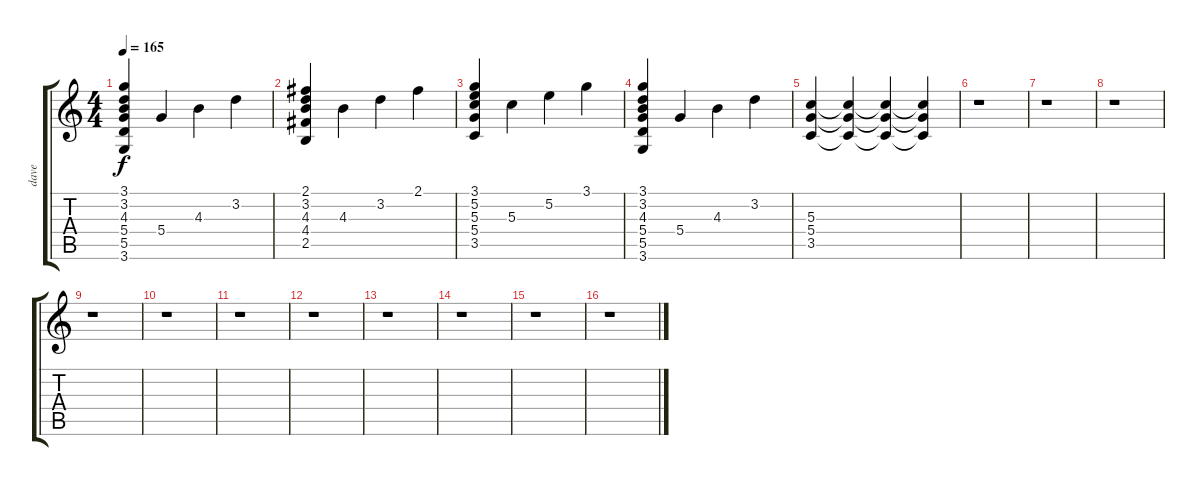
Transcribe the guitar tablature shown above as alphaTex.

\track ("dave" "dave") {instrument acousticguitarsteel}
\staff {score tabs}
\tuning (E4 B3 G3 D3 A2 E2) {hide}
\ts (4 4)
\tempo 165
\clef g2
\ks c
(3.1 3.2 4.3 5.4 5.5 3.6).4{dy f} 5.4.4 4.3.4 3.2.4 |
(2.1 3.2 4.3 4.4 2.5).4 4.3.4 3.2.4 2.1.4 |
(3.1 5.2 5.3 5.4 3.5).4 5.3.4 5.2.4 3.1.4 |
(3.1 3.2 4.3 5.4 5.5 3.6).4 5.4.4 4.3.4 3.2.4 |
(5.3 5.4 3.5).4 (5.3{t} 5.4{t} 3.5{t}).4 (5.3{t} 5.4{t} 3.5{t}).4 (5.3{t} 5.4{t} 3.5{t}).4 |
r.1 |
r.1 |
r.1 |
r.1 |
r.1 |
r.1 |
r.1 |
r.1 |
r.1 |
r.1 |
r.1
